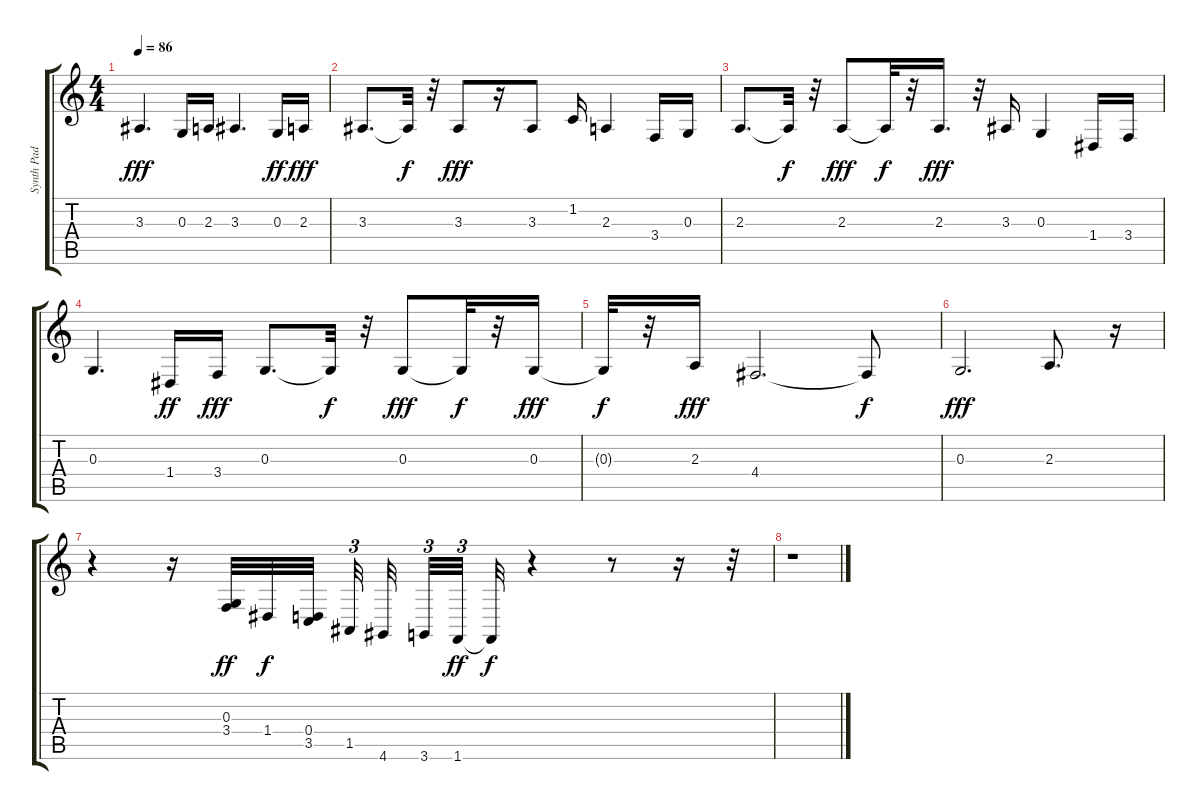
\track ("Synth Pad" "Synth Pad") {instrument pad3polysynth}
\staff {score tabs}
\tuning (E4 B3 G3 D3 A2 E2) {hide}
\ts (4 4)
\tempo 86
\clef g2
\ks c
3.3.4{d dy fff} 0.3.16 2.3.16 3.3.4{d} 0.3.16{dy ff} 2.3.16{dy fff} |
3.3.8{d} 3.3{t}.32{dy f} r.32 3.3.8{dy fff} r.16 3.3.8 1.2.16 2.3.4 3.4.16 0.3.16 |
2.3.8{d} 2.3{t}.32{dy f} r.32 2.3.8{dy fff} 2.3{t}.32{dy f} r.32 2.3.16{d dy fff} r.32 3.3.16 0.3.4 1.4.16 3.4.16 |
0.3.4{d} 1.4.16{dy ff} 3.4.16{dy fff} 0.3.8{d} 0.3{t}.32{dy f} r.32 0.3.8{dy fff} 0.3{t}.32{dy f} r.32 0.3.16{dy fff} |
0.3{t}.32{dy f} r.32 2.3.16{dy fff} 4.4.2{d} 4.4{t}.8{dy f} |
0.3.2{d dy fff} 2.3.8{d} r.16 |
r.4 r.16 (0.3 3.4).32{dy ff} 1.4.32{dy f} (0.4 3.5).32 1.5.32{tu (3 2)} 4.6.32 3.6.32{tu (3 2)} 1.6.32{tu (3 2) dy ff} 1.6{t}.32{dy f} r.4 r.8 r.16 r.32 |
r.1
